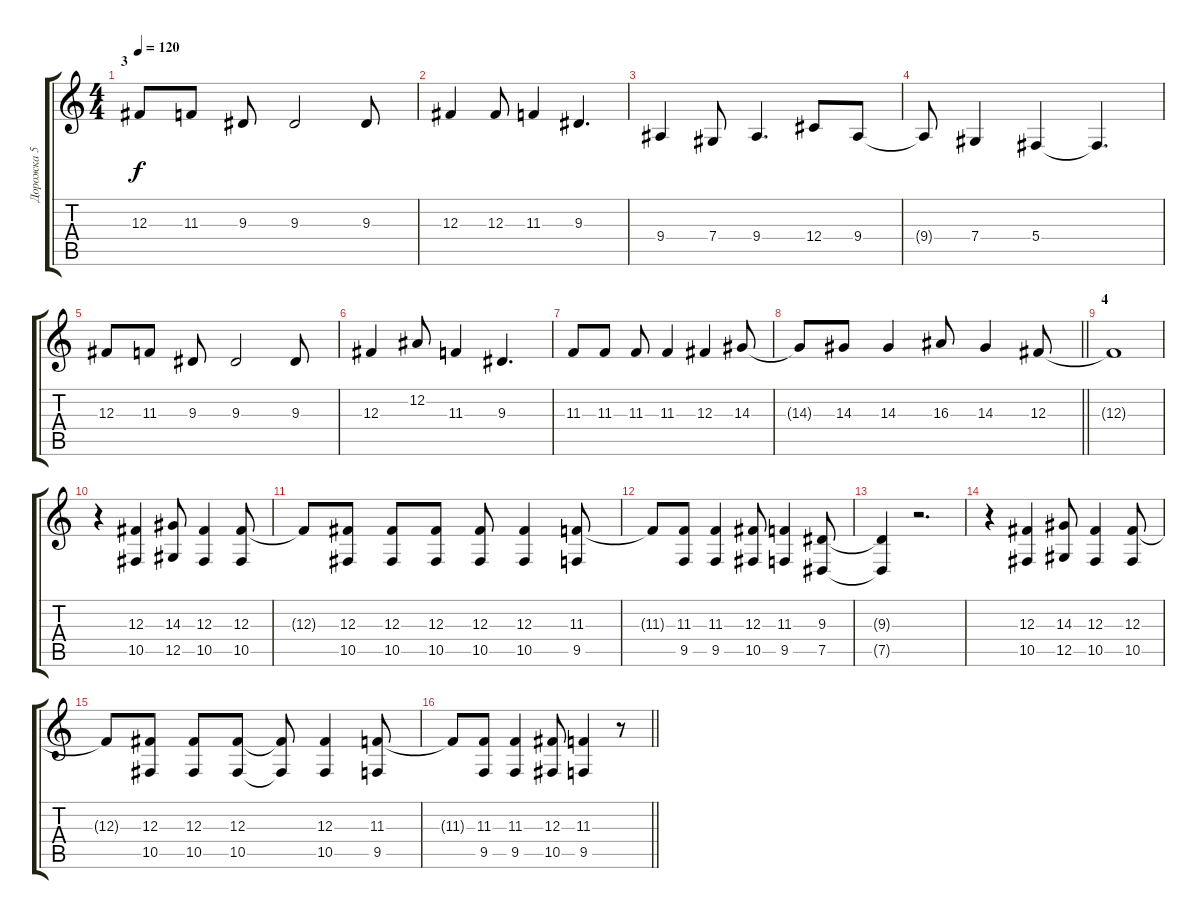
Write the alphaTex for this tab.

\track ("Дорожка 5" "Дорожка 5") {instrument choiraahs}
\staff {score tabs}
\tuning (Eb4 Bb3 Gb3 Db3 Ab2 Eb2) {hide}
\ts (4 4)
\section ("" "3")
\tempo 120
\clef g2
\ks c
12.3.8{dy f} 11.3.8 9.3.8 9.3.2 9.3.8 |
12.3.4 12.3.8 11.3.4 9.3.4{d} |
9.4.4 7.4.8 9.4.4{d} 12.4.8 9.4.8 |
9.4{t}.8 7.4.4 5.4.4 5.4{t}.4{d} |
12.3.8 11.3.8 9.3.8 9.3.2 9.3.8 |
12.3.4 12.2.8 11.3.4 9.3.4{d} |
11.3.8 11.3.8 11.3.8 11.3.4 12.3.4 14.3.8 |
\barLineRight lightlight
14.3{t}.8 14.3.8 14.3.4 16.3.8 14.3.4 12.3.8 |
\section ("" "4")
12.3{t}.1 |
r.4 (12.3 10.5).4 (14.3 12.5).8 (12.3 10.5).4 (12.3 10.5).8 |
12.3{t}.8 (12.3 10.5).8 (12.3 10.5).8 (12.3 10.5).8 (12.3 10.5).8 (12.3 10.5).4 (11.3 9.5).8 |
11.3{t}.8 (11.3 9.5).8 (11.3 9.5).4 (12.3 10.5).8 (11.3 9.5).4 (9.3 7.5).8 |
(9.3{t} 7.5{t}).4 r.2{d} |
r.4 (12.3 10.5).4 (14.3 12.5).8 (12.3 10.5).4 (12.3 10.5).8 |
12.3{t}.8 (12.3 10.5).8 (12.3 10.5).8 (12.3 10.5).8 (12.3{t} 10.5{t}).8 (12.3 10.5).4 (11.3 9.5).8 |
\barLineRight lightlight
11.3{t}.8 (11.3 9.5).8 (11.3 9.5).4 (12.3 10.5).8 (11.3 9.5).4 r.8
